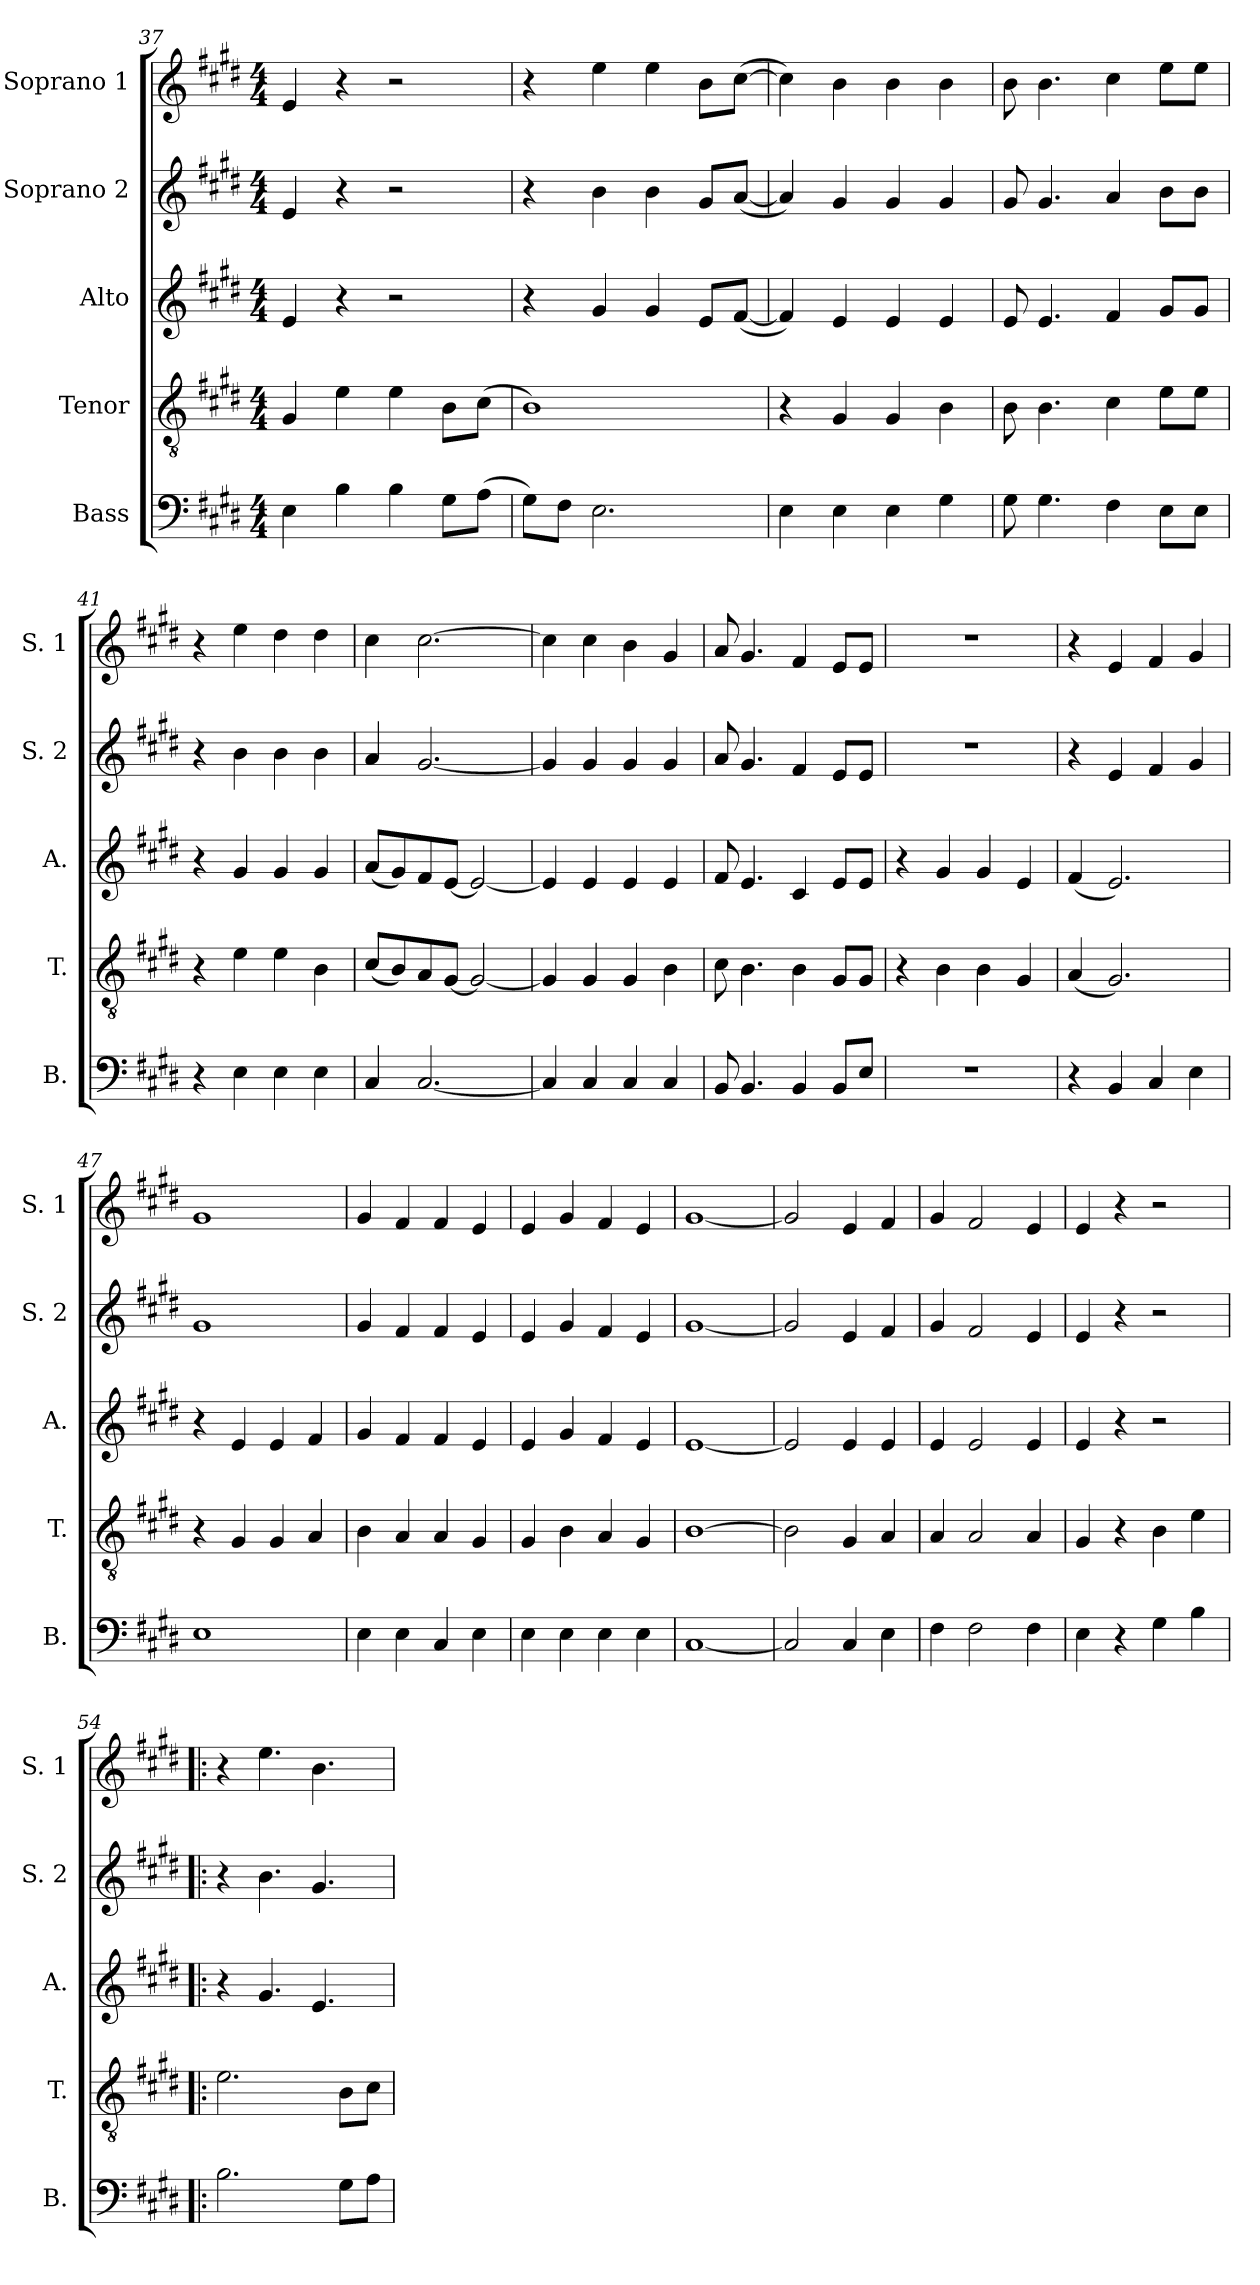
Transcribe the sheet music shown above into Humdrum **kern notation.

**kern	**kern	**kern	**kern	**kern
*part5	*part4	*part3	*part2	*part1
*staff5	*staff4	*staff3	*staff2	*staff1
*I"Bass	*I"Tenor	*I"Alto	*I"Soprano 2	*I"Soprano 1
*I'B.	*I'T.	*I'A.	*I'S. 2	*I'S. 1
*clefF4	*clefGv2	*clefG2	*clefG2	*clefG2
*k[f#c#g#d#]	*k[f#c#g#d#]	*k[f#c#g#d#]	*k[f#c#g#d#]	*k[f#c#g#d#]
*M4/4	*M4/4	*M4/4	*M4/4	*M4/4
=37	=37	=37	=37	=37
4E\	4G#/	4e/	4e/	4e/
4B\	4e\	4r	4r	4r
4B\	4e\	2r	2r	2r
8G#\L	8B\L	.	.	.
(8A\J	(8c#\J	.	.	.
!!LO:LB:g=z
=38	=38	=38	=38	=38
8G#\L)	1B)	4r	4r	4r
8F#\J	.	.	.	.
2.E\	.	4g#/	4b\	4ee\
.	.	4g#/	4b\	4ee\
.	.	8e/L	8g#/L	8b\L
.	.	([8f#/J	([8a/J	([8cc#\J
=39	=39	=39	=39	=39
4E\	4r	4f#/])	4a/])	4cc#\])
4E\	4G#/	4e/	4g#/	4b\
4E\	4G#/	4e/	4g#/	4b\
4G#\	4B\	4e/	4g#/	4b\
=40	=40	=40	=40	=40
8G#\	8B\	8e/	8g#/	8b\
4.G#\	4.B\	4.e/	4.g#/	4.b\
4F#\	4c#\	4f#/	4a/	4cc#\
8E\L	8e\L	8g#/L	8b\L	8ee\L
8E\J	8e\J	8g#/J	8b\J	8ee\J
=41	=41	=41	=41	=41
4r	4r	4r	4r	4r
4E\	4e\	4g#/	4b\	4ee\
4E\	4e\	4g#/	4b\	4dd#\
4E\	4B\	4g#/	4b\	4dd#\
!!LO:LB:g=z
=42	=42	=42	=42	=42
4C#/	(8c#/L	(8a/L	4a/	4cc#\
.	8B/)	8g#/)	.	.
[2.C#/	8A/	8f#/	[2.g#/	[2.cc#\
.	[8G#/J	[8e/J	.	.
.	2G#/_	2e/_	.	.
=43	=43	=43	=43	=43
4C#/]	4G#/]	4e/]	4g#/]	4cc#\]
4C#/	4G#/	4e/	4g#/	4cc#\
4C#/	4G#/	4e/	4g#/	4b\
4C#/	4B\	4e/	4g#/	4g#/
=44	=44	=44	=44	=44
8BB/	8c#\	8f#/	8a/	8a/
4.BB/	4.B\	4.e/	4.g#/	4.g#/
4BB/	4B\	4c#/	4f#/	4f#/
8BB/L	8G#/L	8e/L	8e/L	8e/L
8E/J	8G#/J	8e/J	8e/J	8e/J
=45	=45	=45	=45	=45
1r	4r	4r	1r	1r
.	4B\	4g#/	.	.
.	4B\	4g#/	.	.
.	4G#/	4e/	.	.
!!LO:PB:g=z
=46	=46	=46	=46	=46
4r	(4A/	(4f#/	4r	4r
4BB/	2.G#/)	2.e/)	4e/	4e/
4C#/	.	.	4f#/	4f#/
4E\	.	.	4g#/	4g#/
=47	=47	=47	=47	=47
1E	4r	4r	1g#	1g#
.	4G#/	4e/	.	.
.	4G#/	4e/	.	.
.	4A/	4f#/	.	.
=48	=48	=48	=48	=48
4E\	4B\	4g#/	4g#/	4g#/
4E\	4A/	4f#/	4f#/	4f#/
4C#/	4A/	4f#/	4f#/	4f#/
4E\	4G#/	4e/	4e/	4e/
=49	=49	=49	=49	=49
4E\	4G#/	4e/	4e/	4e/
4E\	4B\	4g#/	4g#/	4g#/
4E\	4A/	4f#/	4f#/	4f#/
4E\	4G#/	4e/	4e/	4e/
!!LO:LB:g=z
=50	=50	=50	=50	=50
[1C#	[1B	[1e	[1g#	[1g#
=51	=51	=51	=51	=51
2C#/]	2B\]	2e/]	2g#/]	2g#/]
4C#/	4G#/	4e/	4e/	4e/
4E\	4A/	4e/	4f#/	4f#/
=52	=52	=52	=52	=52
4F#\	4A/	4e/	4g#/	4g#/
2F#\	2A/	2e/	2f#/	2f#/
4F#\	4A/	4e/	4e/	4e/
=53	=53	=53	=53	=53
4E\	4G#/	4e/	4e/	4e/
4r	4r	4r	4r	4r
4G#\	4B\	2r	2r	2r
4B\	4e\	.	.	.
!!LO:LB:g=z
=54!|:	=54!|:	=54!|:	=54!|:	=54!|:
2.B\	2.e\	4r	4r	4r
.	.	4.g#/	4.b\	4.ee\
.	.	4.e/	4.g#/	4.b\
8G#\L	8B\L	.	.	.
8A\J	8c#\J	.	.	.
=	=	=	=	=
*-	*-	*-	*-	*-
